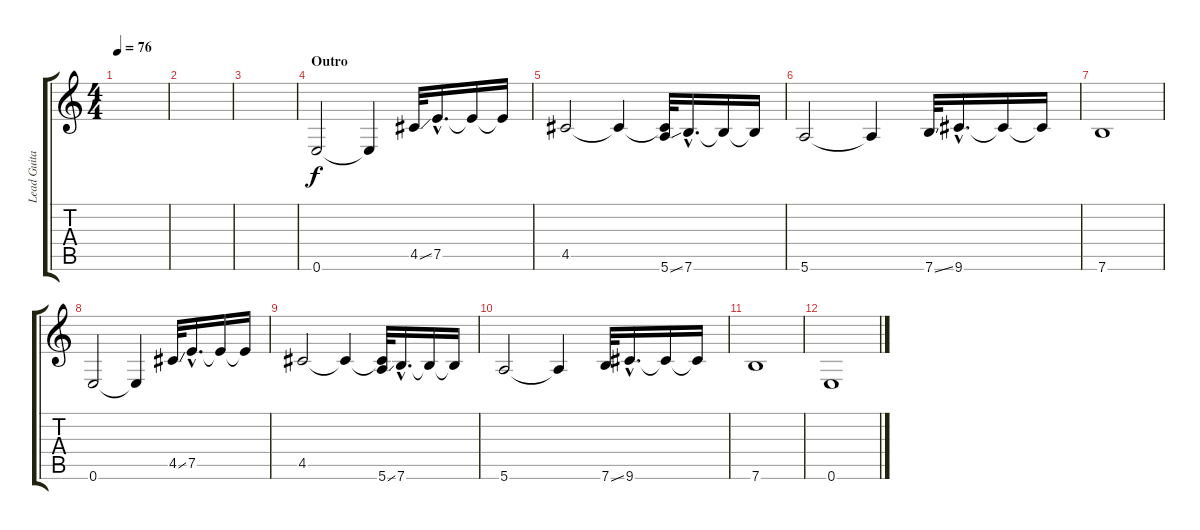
\track ("Lead Guitar" "Lead Guita") {instrument acousticguitarsteel}
\staff {score tabs}
\tuning (E4 B3 G3 D3 A2 E2) {hide}
\ts (4 4)
\tempo 76
\clef g2
\ks c
|
|
|
\section ("" "Outro")
0.6.2 0.6{t}.4 4.5{ss}.32 7.5{hac}.16{d} 7.5{t}.16 7.5{t}.16 |
4.5.2 4.5{t}.4 (4.5{t} 5.6{ss}).32 7.6{hac}.16{d} 7.6{t}.16 7.6{t}.16 |
5.6.2 5.6{t}.4 7.6{ss}.32 9.6{hac}.16{d} 9.6{t}.16 9.6{t}.16 |
7.6.1 |
0.6.2 0.6{t}.4 4.5{ss}.32 7.5{hac}.16{d} 7.5{t}.16 7.5{t}.16 |
4.5.2 4.5{t}.4 (4.5{t} 5.6{ss}).32 7.6{hac}.16{d} 7.6{t}.16 7.6{t}.16 |
5.6.2 5.6{t}.4 7.6{ss}.32 9.6{hac}.16{d} 9.6{t}.16 9.6{t}.16 |
\section ("" "")
7.6.1 |
\section ("" "")
0.6.1
